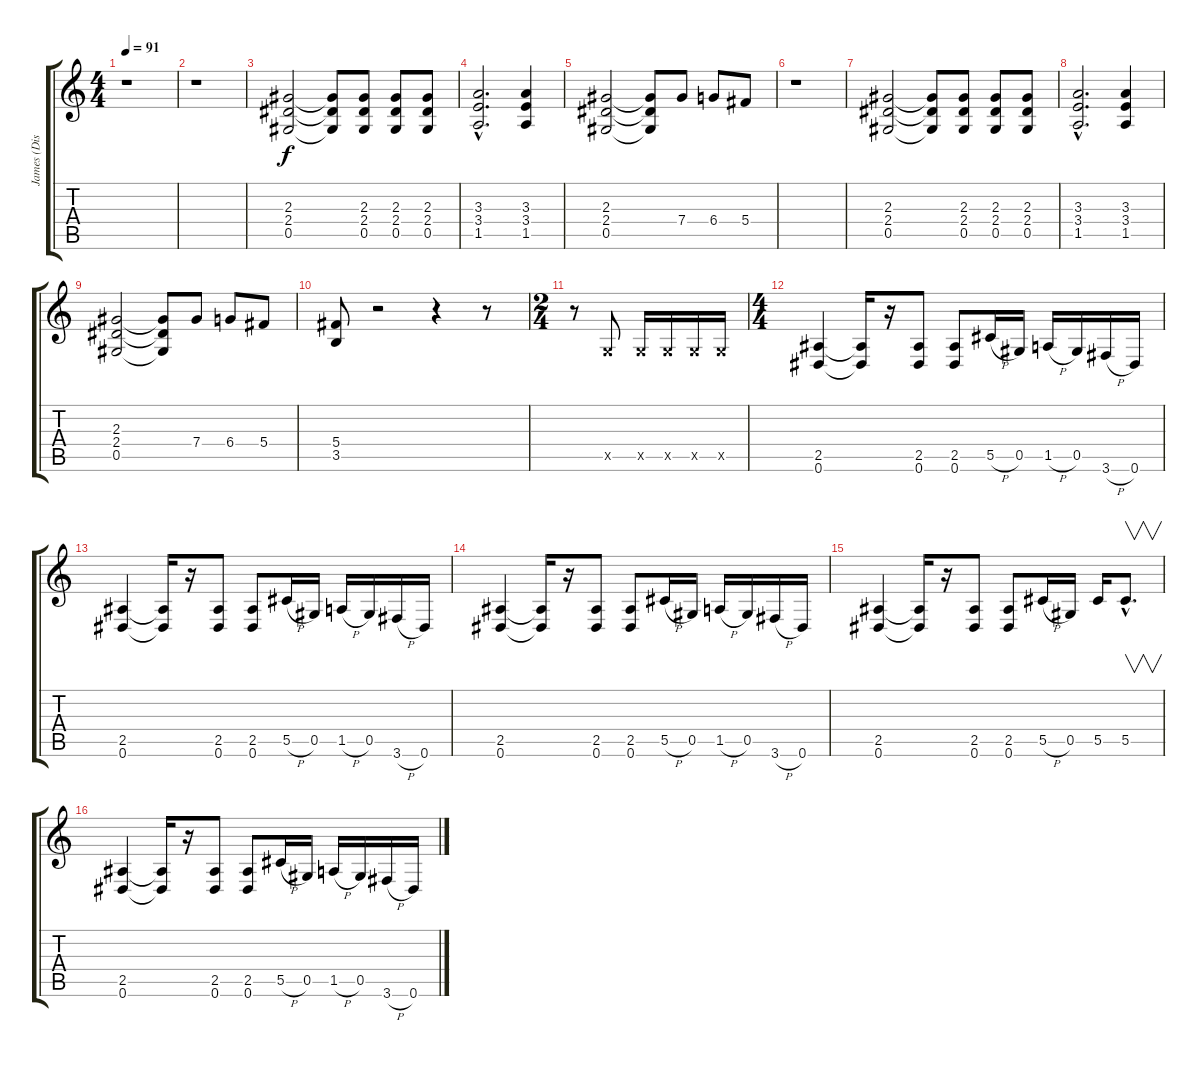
\track ("James (Disto Guitar)" "James (Dis") {instrument distortionguitar}
\staff {score tabs}
\tuning (Eb4 Bb3 Gb3 Db3 Ab2 Eb2) {hide}
\ts (4 4)
\tempo 91
\clef g2
\ks c
r.1{dy f instrument distortionguitar} |
r.1 |
(2.3 2.4 0.5).2 (2.3{t} 2.4{t} 0.5{t}).8 (2.3 2.4 0.5).8 (2.3 2.4 0.5).8 (2.3 2.4 0.5).8 |
(3.3{hac} 3.4{hac} 1.5{hac}).2{d} (3.3 3.4 1.5).4 |
(2.3 2.4 0.5).2 (2.3{t} 2.4{t} 0.5{t}).8 7.4.8 6.4.8 5.4.8 |
r.1 |
(2.3 2.4 0.5).2 (2.3{t} 2.4{t} 0.5{t}).8 (2.3 2.4 0.5).8 (2.3 2.4 0.5).8 (2.3 2.4 0.5).8 |
(3.3{hac} 3.4{hac} 1.5{hac}).2{d} (3.3 3.4 1.5).4 |
(2.3 2.4 0.5).2 (2.3{t} 2.4{t} 0.5{t}).8 7.4.8 6.4.8 5.4.8 |
(5.4 3.5).8 r.2 r.4 r.8 |
\ts (2 4)
r.8 -1.5{x}.8 -1.5{x}.16 -1.5{x}.16 -1.5{x}.16 -1.5{x}.16 |
\ts (4 4)
(2.5 0.6).4 (2.5{t} 0.6{t}).16 r.16 (2.5 0.6).8 (2.5 0.6).8 5.5{h}.16 0.5.16 1.5{h}.16 0.5.16 3.6{h}.16 0.6.16 |
(2.5 0.6).4 (2.5{t} 0.6{t}).16 r.16 (2.5 0.6).8 (2.5 0.6).8 5.5{h}.16 0.5.16 1.5{h}.16 0.5.16 3.6{h}.16 0.6.16 |
(2.5 0.6).4 (2.5{t} 0.6{t}).16 r.16 (2.5 0.6).8 (2.5 0.6).8 5.5{h}.16 0.5.16 1.5{h}.16 0.5.16 3.6{h}.16 0.6.16 |
(2.5 0.6).4 (2.5{t} 0.6{t}).16 r.16 (2.5 0.6).8 (2.5 0.6).8 5.5{h}.16 0.5.16 5.5.16 5.5{hac}.8{v d} |
(2.5 0.6).4 (2.5{t} 0.6{t}).16 r.16 (2.5 0.6).8 (2.5 0.6).8 5.5{h}.16 0.5.16 1.5{h}.16 0.5.16 3.6{h}.16 0.6.16
